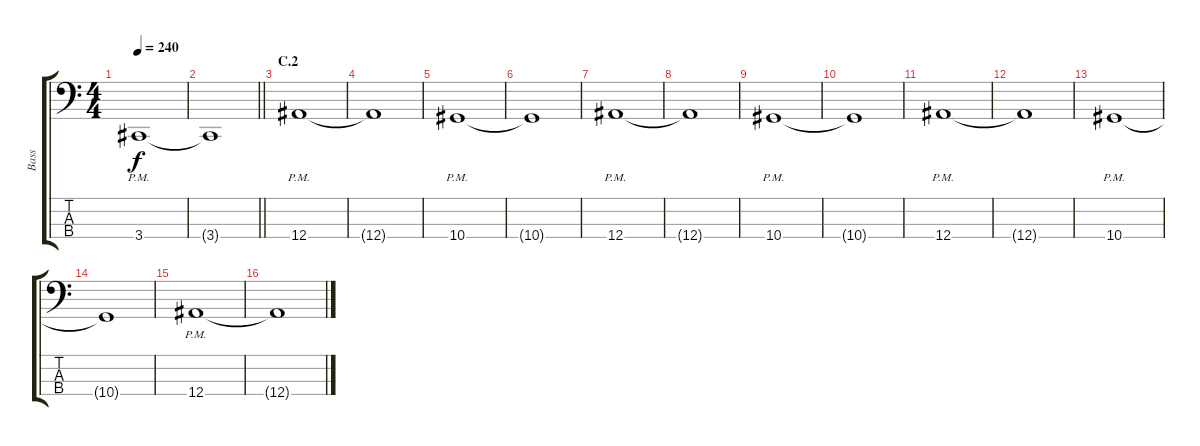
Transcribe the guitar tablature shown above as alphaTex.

\track ("Bass" "Bass") {instrument electricbasspick}
\staff {score tabs}
\tuning (Eb2 Bb1 F1 Bb0) {hide}
\ts (4 4)
\tempo 240
\clef f4
\ks c
3.4{pm}.1{dy f} |
\barLineRight lightlight
3.4{t}.1 |
\section ("" "C.2")
12.4{pm}.1 |
12.4{t}.1 |
10.4{pm}.1 |
10.4{t}.1 |
12.4{pm}.1 |
12.4{t}.1 |
10.4{pm}.1 |
10.4{t}.1 |
12.4{pm}.1 |
12.4{t}.1 |
10.4{pm}.1 |
10.4{t}.1 |
12.4{pm}.1 |
12.4{t}.1
